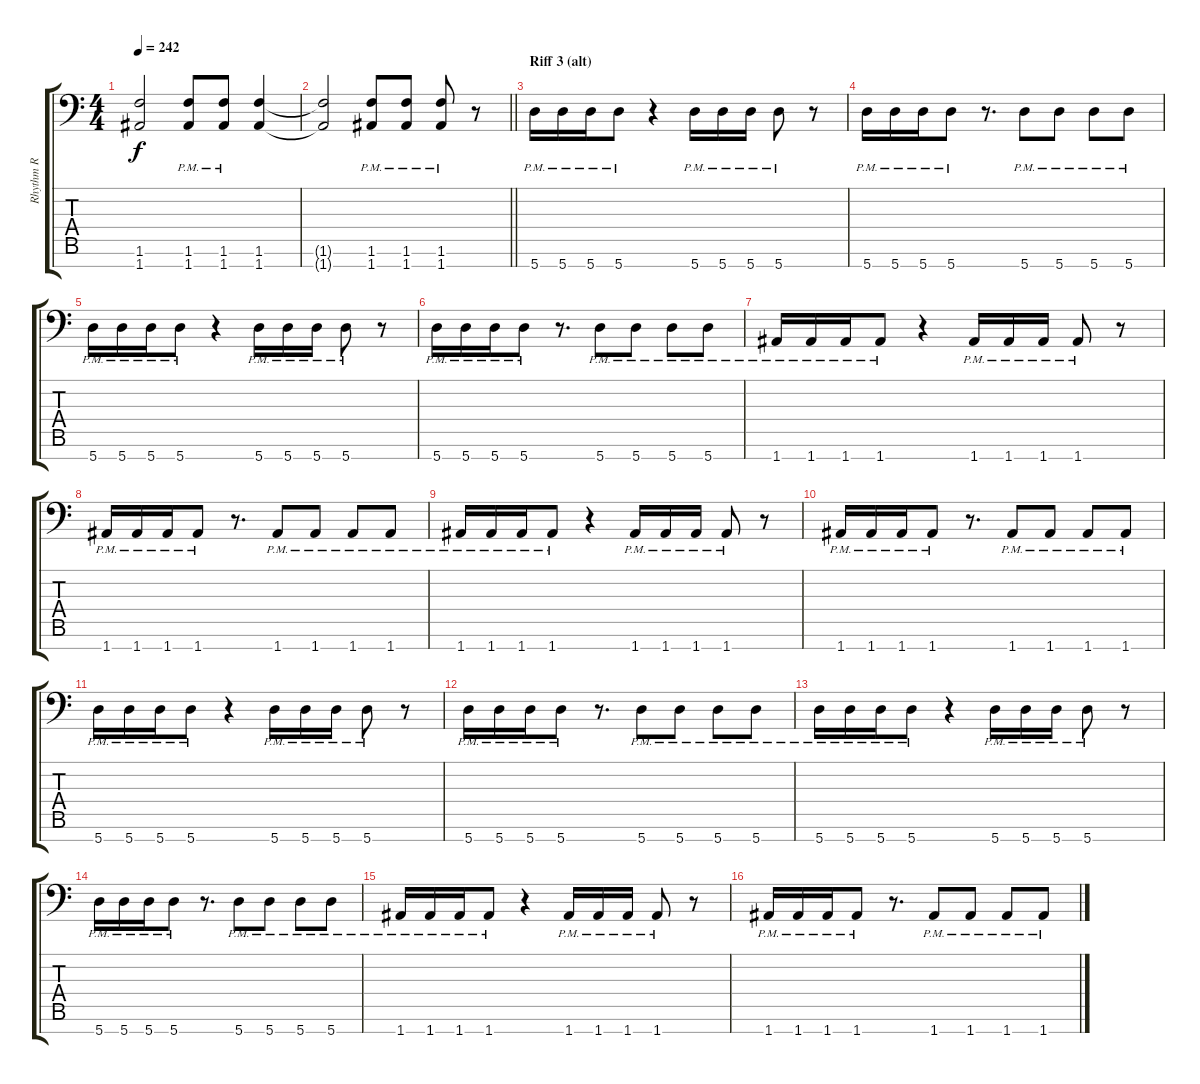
\track ("Rhythm R" "Rhythm R") {instrument overdrivenguitar}
\staff {score tabs}
\tuning (E4 B3 G3 D3 A2 E2 A1) {hide}
\ts (4 4)
\tempo 242
\clef f4
\ks c
(1.6 1.7).2{dy f} (1.6{pm} 1.7{pm}).8 (1.6{pm} 1.7{pm}).8 (1.6 1.7).4 |
\barLineRight lightlight
(1.6{t} 1.7{t}).2 (1.6{pm} 1.7{pm}).8 (1.6{pm} 1.7{pm}).8 (1.6{pm} 1.7{pm}).8 r.8 |
\section ("" "Riff 3 (alt)")
5.7{pm}.16 5.7{pm}.16 5.7{pm}.16 5.7{pm}.8 r.4 5.7{pm}.16 5.7{pm}.16 5.7{pm}.16 5.7{pm}.8 r.8 |
5.7{pm}.16 5.7{pm}.16 5.7{pm}.16 5.7{pm}.8 r.8{d} 5.7{pm}.8 5.7{pm}.8 5.7{pm}.8 5.7{pm}.8 |
5.7{pm}.16 5.7{pm}.16 5.7{pm}.16 5.7{pm}.8 r.4 5.7{pm}.16 5.7{pm}.16 5.7{pm}.16 5.7{pm}.8 r.8 |
5.7{pm}.16 5.7{pm}.16 5.7{pm}.16 5.7{pm}.8 r.8{d} 5.7{pm}.8 5.7{pm}.8 5.7{pm}.8 5.7{pm}.8 |
1.7{pm}.16 1.7{pm}.16 1.7{pm}.16 1.7{pm}.8 r.4 1.7{pm}.16 1.7{pm}.16 1.7{pm}.16 1.7{pm}.8 r.8 |
1.7{pm}.16 1.7{pm}.16 1.7{pm}.16 1.7{pm}.8 r.8{d} 1.7{pm}.8 1.7{pm}.8 1.7{pm}.8 1.7{pm}.8 |
1.7{pm}.16 1.7{pm}.16 1.7{pm}.16 1.7{pm}.8 r.4 1.7{pm}.16 1.7{pm}.16 1.7{pm}.16 1.7{pm}.8 r.8 |
1.7{pm}.16 1.7{pm}.16 1.7{pm}.16 1.7{pm}.8 r.8{d} 1.7{pm}.8 1.7{pm}.8 1.7{pm}.8 1.7{pm}.8 |
5.7{pm}.16 5.7{pm}.16 5.7{pm}.16 5.7{pm}.8 r.4 5.7{pm}.16 5.7{pm}.16 5.7{pm}.16 5.7{pm}.8 r.8 |
5.7{pm}.16 5.7{pm}.16 5.7{pm}.16 5.7{pm}.8 r.8{d} 5.7{pm}.8 5.7{pm}.8 5.7{pm}.8 5.7{pm}.8 |
5.7{pm}.16 5.7{pm}.16 5.7{pm}.16 5.7{pm}.8 r.4 5.7{pm}.16 5.7{pm}.16 5.7{pm}.16 5.7{pm}.8 r.8 |
5.7{pm}.16 5.7{pm}.16 5.7{pm}.16 5.7{pm}.8 r.8{d} 5.7{pm}.8 5.7{pm}.8 5.7{pm}.8 5.7{pm}.8 |
1.7{pm}.16 1.7{pm}.16 1.7{pm}.16 1.7{pm}.8 r.4 1.7{pm}.16 1.7{pm}.16 1.7{pm}.16 1.7{pm}.8 r.8 |
1.7{pm}.16 1.7{pm}.16 1.7{pm}.16 1.7{pm}.8 r.8{d} 1.7{pm}.8 1.7{pm}.8 1.7{pm}.8 1.7{pm}.8
